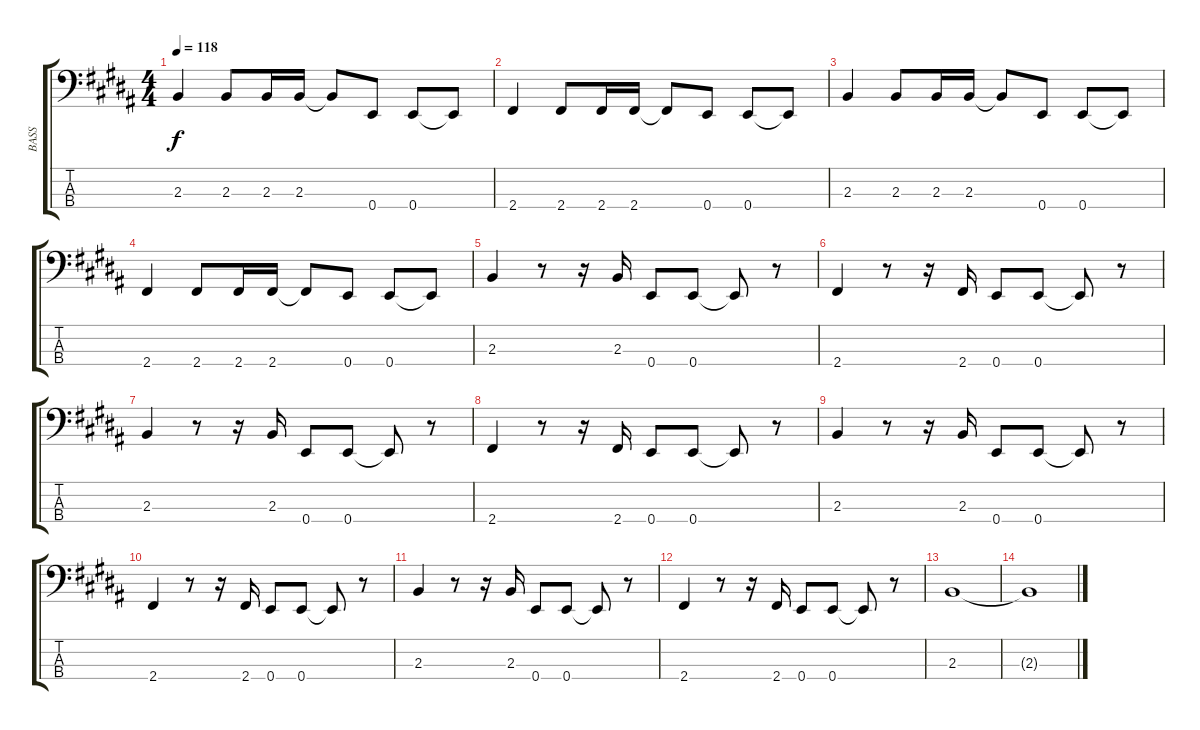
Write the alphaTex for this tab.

\track ("BASS" "BASS") {instrument electricbassfinger}
\staff {score tabs}
\tuning (G2 D2 A1 E1) {hide}
\ts (4 4)
\tempo 118
\clef f4
\ks b
2.3.4{dy f} 2.3.8 2.3.16 2.3.16 2.3{t}.8 0.4.8 0.4.8 0.4{t}.8 |
2.4.4 2.4.8 2.4.16 2.4.16 2.4{t}.8 0.4.8 0.4.8 0.4{t}.8 |
2.3.4 2.3.8 2.3.16 2.3.16 2.3{t}.8 0.4.8 0.4.8 0.4{t}.8 |
2.4.4 2.4.8 2.4.16 2.4.16 2.4{t}.8 0.4.8 0.4.8 0.4{t}.8 |
2.3.4 r.8 r.16 2.3.16 0.4.8 0.4.8 0.4{t}.8 r.8 |
2.4.4 r.8 r.16 2.4.16 0.4.8 0.4.8 0.4{t}.8 r.8 |
2.3.4 r.8 r.16 2.3.16 0.4.8 0.4.8 0.4{t}.8 r.8 |
2.4.4 r.8 r.16 2.4.16 0.4.8 0.4.8 0.4{t}.8 r.8 |
2.3.4 r.8 r.16 2.3.16 0.4.8 0.4.8 0.4{t}.8 r.8 |
2.4.4 r.8 r.16 2.4.16 0.4.8 0.4.8 0.4{t}.8 r.8 |
2.3.4 r.8 r.16 2.3.16 0.4.8 0.4.8 0.4{t}.8 r.8 |
2.4.4 r.8 r.16 2.4.16 0.4.8 0.4.8 0.4{t}.8 r.8 |
2.3.1 |
2.3{t}.1
